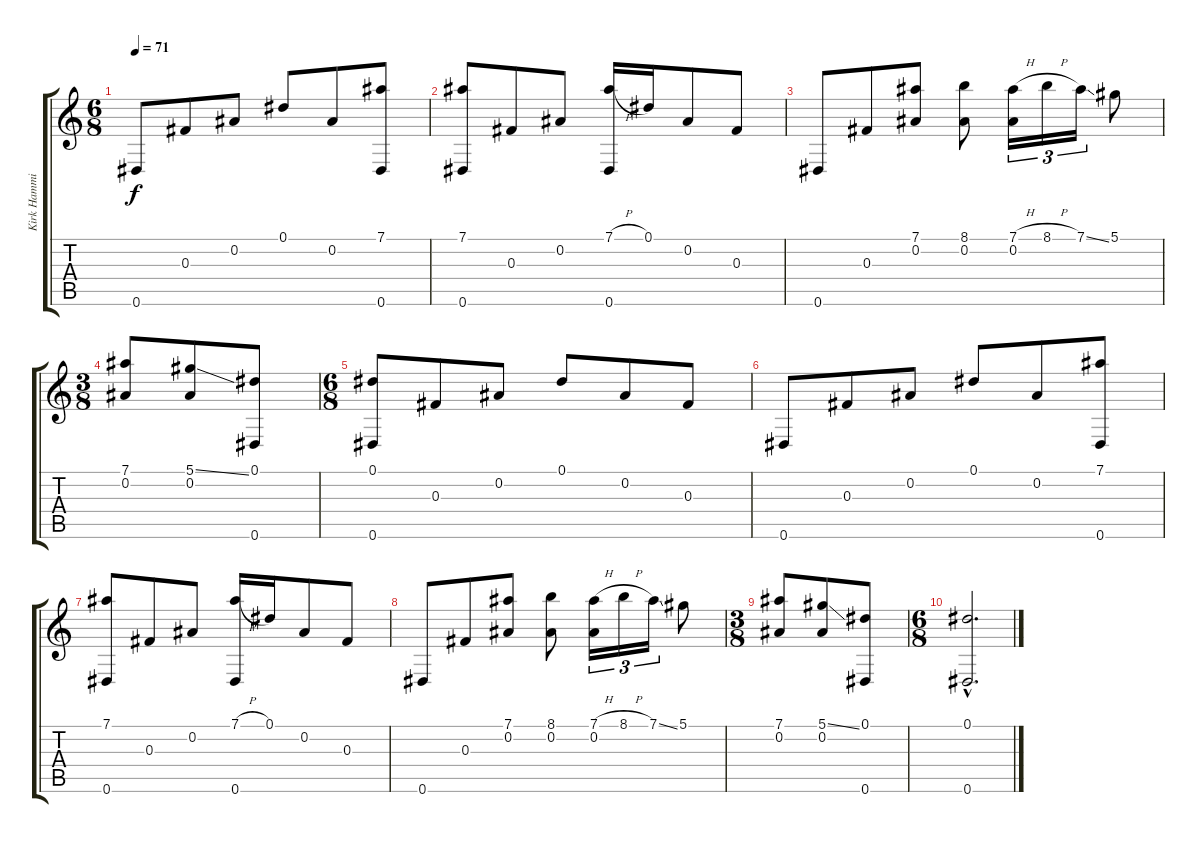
\track ("Kirk Hammit" "Kirk Hammi") {instrument electricguitarclean}
\staff {score tabs}
\tuning (Eb4 Bb3 Gb3 Db3 Ab2 Eb2) {hide}
\ts (6 8)
\tempo 71
\clef g2
\ks c
0.6.8{dy f} 0.3.8 0.2.8 0.1.8 0.2.8 (7.1 0.6).8 |
(7.1 0.6).8 0.3.8 0.2.8 (7.1{h} 0.6).16 0.1.16 0.2.8 0.3.8 |
0.6.8 0.3.8 (7.1 0.2).8 (8.1 0.2).8 (7.1{h} 0.2).16{tu (3 2)} 8.1{h}.16{tu (3 2)} 7.1{ss}.16{tu (3 2)} 5.1.8 |
\ts (3 8)
(7.1 0.2).8 (5.1{ss} 0.2).8 (0.1 0.6).8 |
\ts (6 8)
(0.1 0.6).8 0.3.8 0.2.8 0.1.8 0.2.8 0.3.8 |
0.6.8 0.3.8 0.2.8 0.1.8 0.2.8 (7.1 0.6).8 |
(7.1 0.6).8 0.3.8 0.2.8 (7.1{h} 0.6).16 0.1.16 0.2.8 0.3.8 |
0.6.8 0.3.8 (7.1 0.2).8 (8.1 0.2).8 (7.1{h} 0.2).16{tu (3 2)} 8.1{h}.16{tu (3 2)} 7.1{ss}.16{tu (3 2)} 5.1.8 |
\ts (3 8)
(7.1 0.2).8 (5.1{ss} 0.2).8 (0.1 0.6).8 |
\ts (6 8)
(0.1{hac} 0.6{hac}).2{d}
